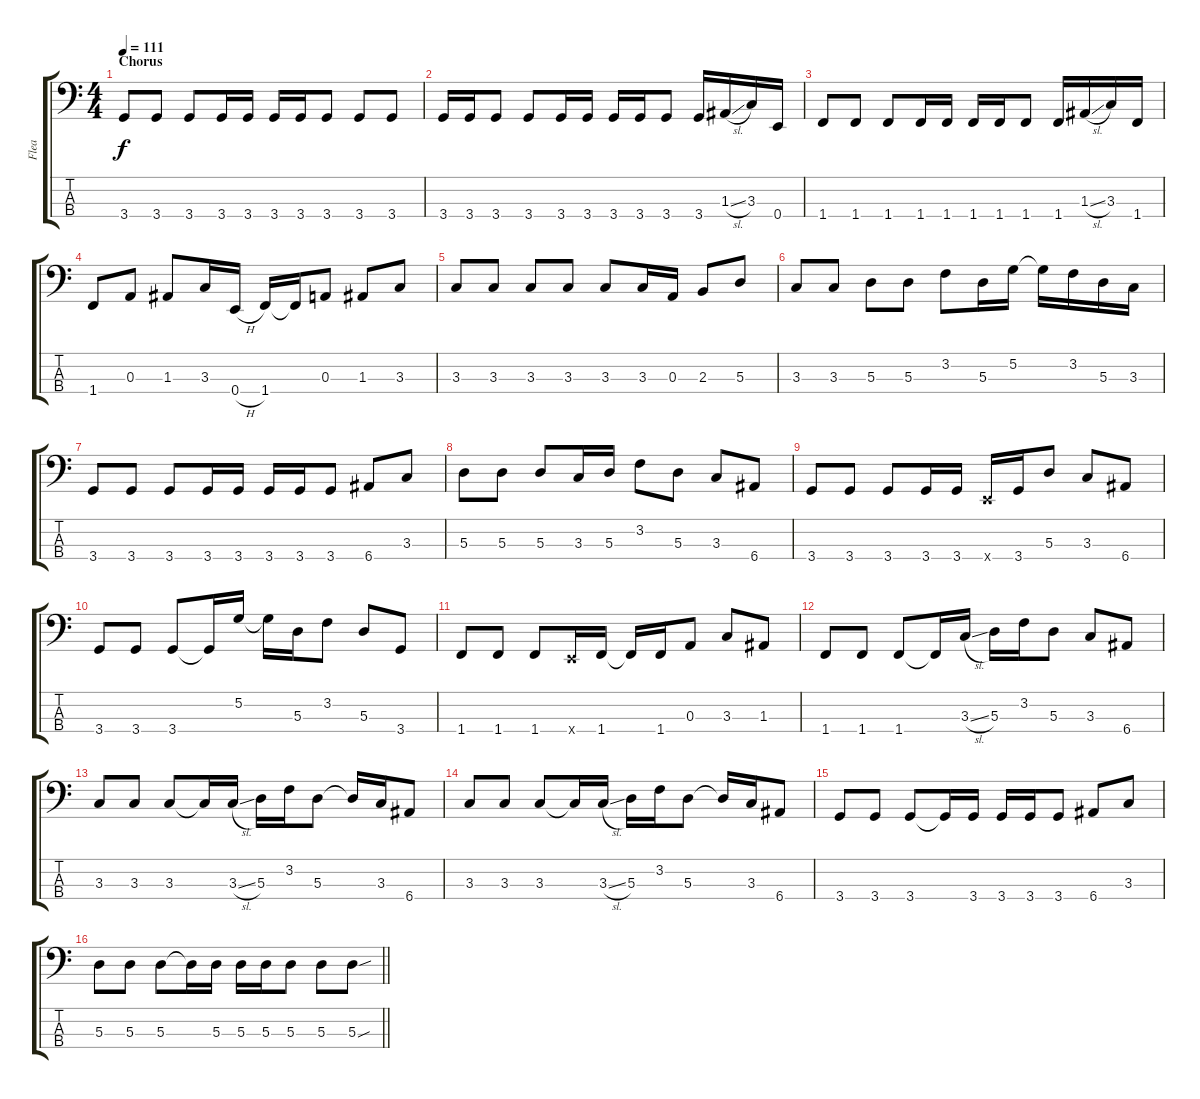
\track ("Flea" "Flea") {instrument electricbassfinger}
\staff {score tabs}
\tuning (G2 D2 A1 E1) {hide}
\ts (4 4)
\section ("" "Chorus")
\tempo 111
\clef f4
\ks c
3.4.8{dy f} 3.4.8 3.4.8 3.4.16 3.4.16 3.4.16 3.4.16 3.4.8 3.4.8 3.4.8 |
3.4.16 3.4.16 3.4.8 3.4.8 3.4.16 3.4.16 3.4.16 3.4.16 3.4.8 3.4.16 1.3{sl}.16 3.3.16 0.4.16 |
1.4.8 1.4.8 1.4.8 1.4.16 1.4.16 1.4.16 1.4.16 1.4.8 1.4.16 1.3{sl}.16 3.3.16 1.4.16 |
1.4.8 0.3.8 1.3.8 3.3.16 0.4{h}.16 1.4.16 1.4{t}.16 0.3.8 1.3.8 3.3.8 |
3.3.8 3.3.8 3.3.8 3.3.8 3.3.8 3.3.16 0.3.16 2.3.8 5.3.8 |
3.3.8 3.3.8 5.3.8 5.3.8 3.2.8 5.3.16 5.2.16 5.2{t}.16 3.2.16 5.3.16 3.3.16 |
3.4.8 3.4.8 3.4.8 3.4.16 3.4.16 3.4.16 3.4.16 3.4.8 6.4.8 3.3.8 |
5.3.8 5.3.8 5.3.8 3.3.16 5.3.16 3.2.8 5.3.8 3.3.8 6.4.8 |
3.4.8 3.4.8 3.4.8 3.4.16 3.4.16 0.4{x}.16 3.4.16 5.3.8 3.3.8 6.4.8 |
3.4.8 3.4.8 3.4.8 3.4{t}.16 5.2.16 5.2{t}.16 5.3.16 3.2.8 5.3.8 3.4.8 |
1.4.8 1.4.8 1.4.8 0.4{x}.16 1.4.16 1.4{t}.16 1.4.16 0.3.8 3.3.8 1.3.8 |
1.4.8 1.4.8 1.4.8 1.4{t}.16 3.3{sl}.16 5.3.16 3.2.16 5.3.8 3.3.8 6.4.8 |
3.3.8 3.3.8 3.3.8 3.3{t}.16 3.3{sl}.16 5.3.16 3.2.16 5.3.8 5.3{t}.16 3.3.16 6.4.8 |
3.3.8 3.3.8 3.3.8 3.3{t}.16 3.3{sl}.16 5.3.16 3.2.16 5.3.8 5.3{t}.16 3.3.16 6.4.8 |
3.4.8 3.4.8 3.4.8 3.4{t}.16 3.4.16 3.4.16 3.4.16 3.4.8 6.4.8 3.3.8 |
\barLineRight lightlight
5.3.8 5.3.8 5.3.8 5.3{t}.16 5.3.16 5.3.16 5.3.16 5.3.8 5.3.8 5.3{sou}.8
